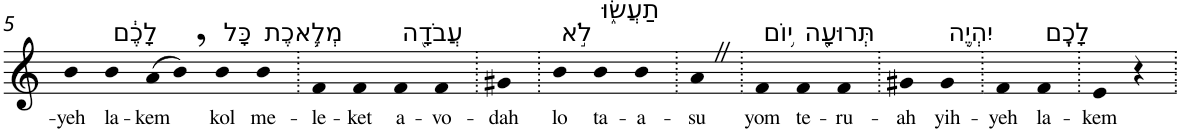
**kern	**text
*part1	*part1
*staff1	*staff1
*I"Piano	*
*I'Pno	*
!!LO:PB:g=z
*clefG2	*
*k[]	*
=5	=5
!	!LO:LY:b
4b	-yeh
!LO:TX:a:t=לָכֶ֔ם	!
!	!LO:LY:b
4b	la-
!	!LO:LY:b
(>8a	-kem
8b,)	.
!LO:TX:a:t=כָּל	!
!	!LO:LY:b
4b	kol
!LO:TX:a:t=מְלֶ֥אכֶת	!
!	!LO:LY:b
4b	me-
=6.	=6.
!	!LO:LY:b
4f	-le-
!	!LO:LY:b
4f	-ket
!LO:TX:a:t=עֲבֹדָ֖ה	!
!	!LO:LY:b
4f	a-
!	!LO:LY:b
4f	-vo-
=7.	=7.
!	!LO:LY:b
4g#X	-dah
=8.	=8.
!LO:TX:a:t=לֹ֣א	!
!	!LO:LY:b
4b	lo
!LO:TX:a:t=תַעֲשׂ֑וּ	!
!	!LO:LY:b
4b	ta-
!	!LO:LY:b
4b	-a-
=9.	=9.
!	!LO:LY:b
4aZ	-su
=10.	=10.
!LO:TX:a:t=י֥וֹם	!
!	!LO:LY:b
4f	yom
!LO:TX:a:t=תְּרוּעָ֖ה	!
!	!LO:LY:b
4f	te-
!	!LO:LY:b
4f	-ru-
=11.	=11.
!	!LO:LY:b
4g#X	-ah
!LO:TX:a:t=יִהְיֶ֥ה	!
!	!LO:LY:b
4g#	yih-
=12.	=12.
!	!LO:LY:b
4f	-yeh
!LO:TX:a:t=לָכֶֽם	!
!	!LO:LY:b
4f	la-
=13.	=13.
!	!LO:LY:b
4e	-kem
4r	.
=.	=.
*-	*-
